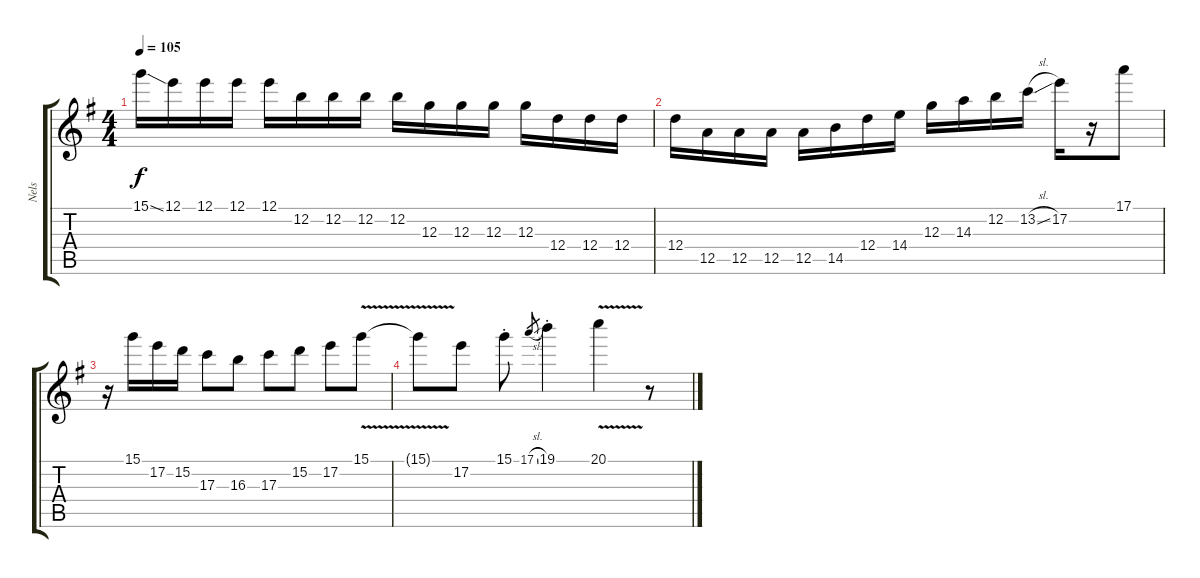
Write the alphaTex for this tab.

\track ("Nels" "Nels") {instrument electricguitarclean}
\staff {score tabs}
\tuning (E4 B3 G3 D3 A2 E2) {hide}
\ts (4 4)
\tempo 105
\clef g2
\ks g
15.1{ss}.16{dy f} 12.1.16 12.1.16 12.1.16 12.1.16 12.2.16 12.2.16 12.2.16 12.2.16 12.3.16 12.3.16 12.3.16 12.3.16 12.4.16 12.4.16 12.4.16 |
12.4.16 12.5.16 12.5.16 12.5.16 12.5.16 14.5.16 12.4.16 14.4.16 12.3.16 14.3.16 12.2.16 13.2{sl}.16 17.2.16 r.16 17.1.8 |
r.16 15.1.16 17.2.16 15.2.16 17.3.8 16.3.8 17.3.8 15.2.8 17.2.8 15.1{v}.8 |
15.1{t}.8 17.2.8 15.1{st}.8 17.1{sl}.8{gr} 19.1{st}.4 20.1{v}.4 r.8
